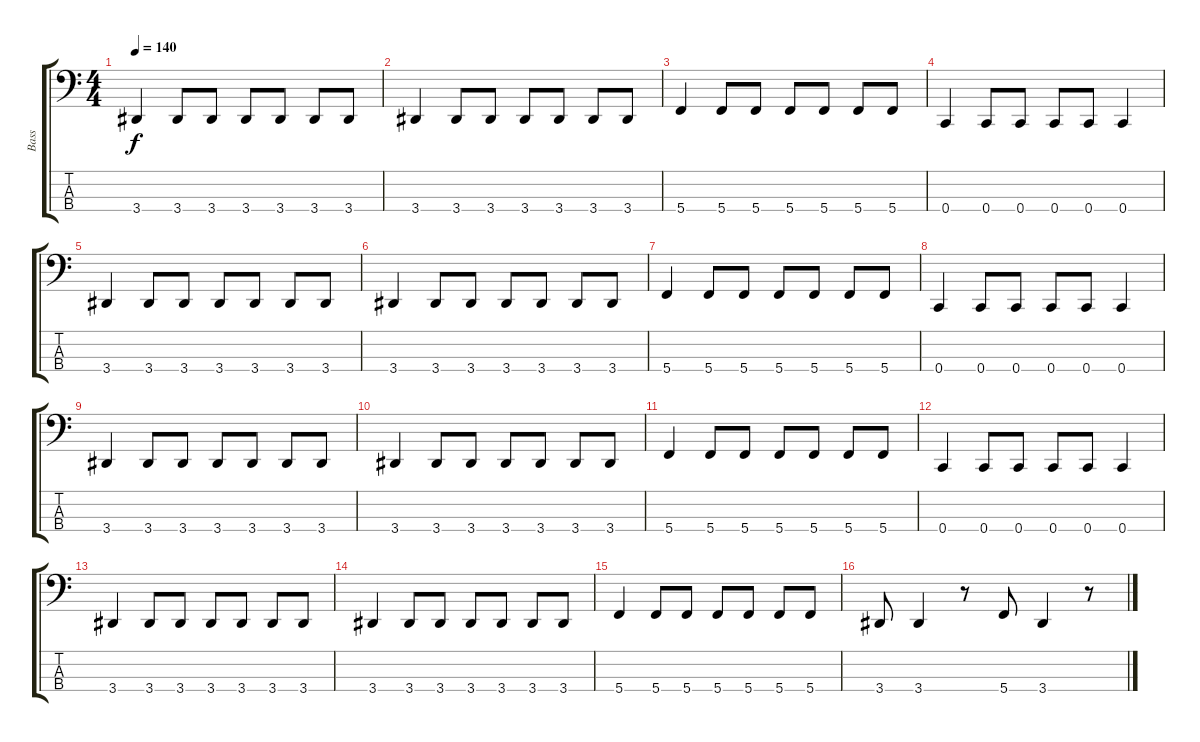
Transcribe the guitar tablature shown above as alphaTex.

\track ("Bass" "Bass") {instrument electricbassfinger}
\staff {score tabs}
\tuning (Eb2 Bb1 F1 C1) {hide}
\ts (4 4)
\tempo 140
\clef f4
\ks c
3.4.4{dy f} 3.4.8 3.4.8 3.4.8 3.4.8 3.4.8 3.4.8 |
3.4.4 3.4.8 3.4.8 3.4.8 3.4.8 3.4.8 3.4.8 |
5.4.4 5.4.8 5.4.8 5.4.8 5.4.8 5.4.8 5.4.8 |
0.4.4 0.4.8 0.4.8 0.4.8 0.4.8 0.4.4 |
3.4.4 3.4.8 3.4.8 3.4.8 3.4.8 3.4.8 3.4.8 |
3.4.4 3.4.8 3.4.8 3.4.8 3.4.8 3.4.8 3.4.8 |
5.4.4 5.4.8 5.4.8 5.4.8 5.4.8 5.4.8 5.4.8 |
0.4.4 0.4.8 0.4.8 0.4.8 0.4.8 0.4.4 |
3.4.4 3.4.8 3.4.8 3.4.8 3.4.8 3.4.8 3.4.8 |
3.4.4 3.4.8 3.4.8 3.4.8 3.4.8 3.4.8 3.4.8 |
5.4.4 5.4.8 5.4.8 5.4.8 5.4.8 5.4.8 5.4.8 |
0.4.4 0.4.8 0.4.8 0.4.8 0.4.8 0.4.4 |
3.4.4 3.4.8 3.4.8 3.4.8 3.4.8 3.4.8 3.4.8 |
3.4.4 3.4.8 3.4.8 3.4.8 3.4.8 3.4.8 3.4.8 |
5.4.4 5.4.8 5.4.8 5.4.8 5.4.8 5.4.8 5.4.8 |
3.4.8 3.4.4 r.8 5.4.8 3.4.4 r.8
